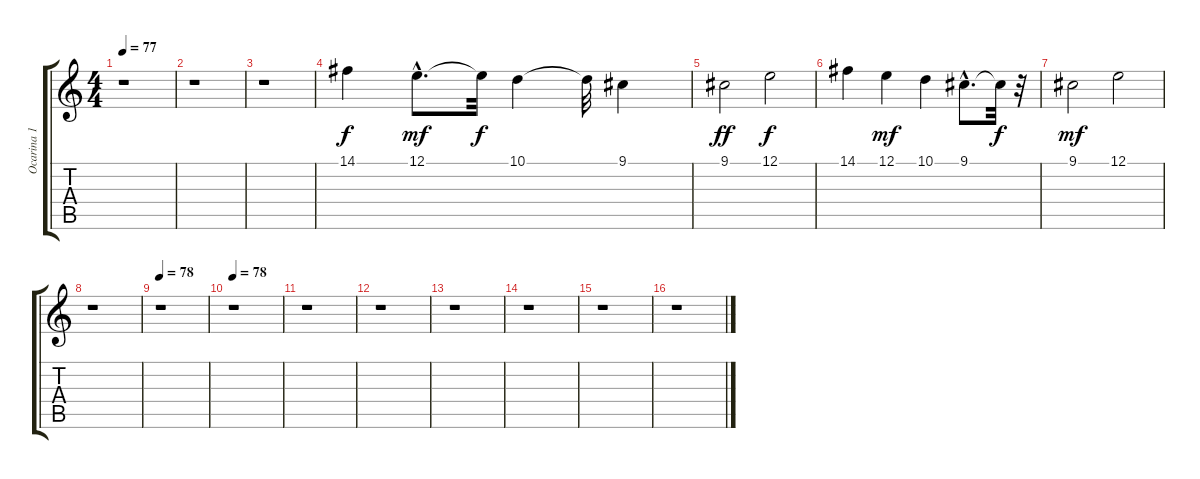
\track ("Ocarina 1" "Ocarina 1") {instrument ocarina}
\staff {score tabs}
\tuning (E4 B3 G3 D3 A2 E2) {hide}
\ts (4 4)
\tempo 77
\clef g2
\ks c
r.1{dy f} |
r.1 |
r.1 |
14.1.4 12.1{hac}.8{d dy mf} 12.1{t}.32{dy f} 10.1.4 10.1{t}.32 9.1.4 |
9.1.2{dy ff} 12.1.2{dy f} |
14.1.4 12.1.4{dy mf} 10.1.4 9.1{hac}.8{d} 9.1{t}.32{dy f} r.32 |
9.1.2{dy mf} 12.1.2 |
r.1 |
\tempo 78
r.1 |
\tempo 78
r.1 |
r.1 |
r.1 |
r.1 |
r.1 |
r.1 |
r.1
